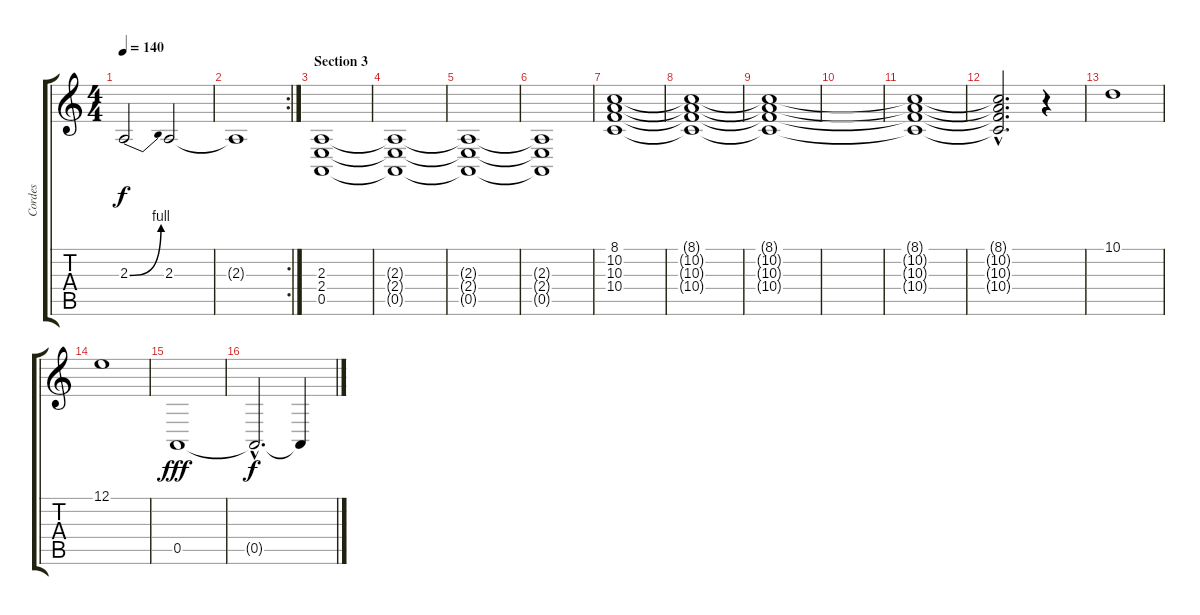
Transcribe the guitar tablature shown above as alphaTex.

\track ("Cordes" "Cordes") {instrument stringensemble2}
\staff {score tabs}
\tuning (E4 B3 G3 D3 A2 E2) {hide}
\ts (4 4)
\tempo 140
\clef g2
\ks c
2.3{be (bend 0 0 60 4)}.2{dy f} 2.3.2 |
\rc 2
2.3{t}.1 |
\section ("" "Section 3")
(2.3 2.4 0.5).1 |
(2.3{t} 2.4{t} 0.5{t}).1 |
(2.3{t} 2.4{t} 0.5{t}).1 |
(2.3{t} 2.4{t} 0.5{t}).1 |
(8.1 10.2 10.3 10.4).1 |
(8.1{t} 10.2{t} 10.3{t} 10.4{t}).1 |
(8.1{t} 10.2{t} 10.3{t} 10.4{t}).1 |
|
(8.1{t} 10.2{t} 10.3{t} 10.4{t}).1 |
(8.1{hac t} 10.2{hac t} 10.3{hac t} 10.4{hac t}).2{d} r.4 |
10.1.1 |
12.1.1 |
0.5.1{dy fff} |
0.5{hac t}.2{d dy f} 0.5{t}.4
